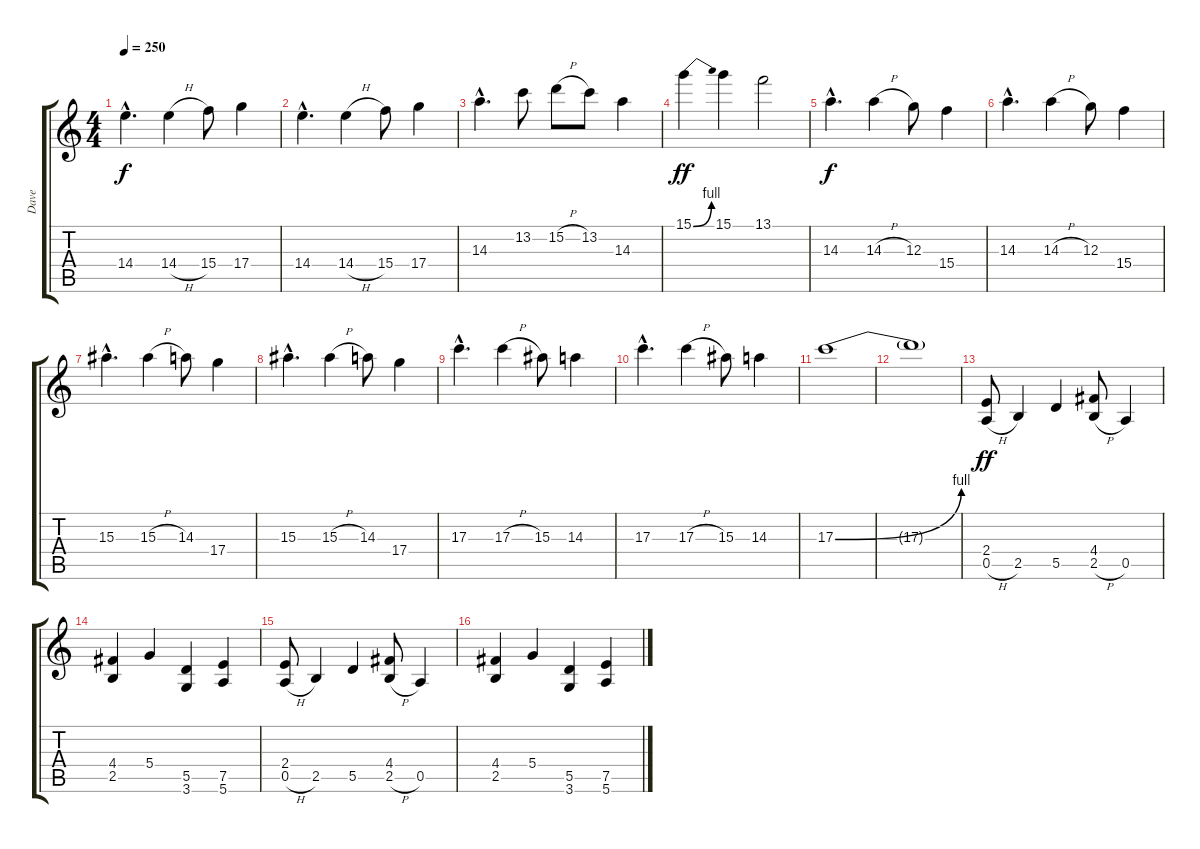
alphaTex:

\track ("Dave" "Dave") {instrument overdrivenguitar}
\staff {score tabs}
\tuning (E4 B3 G3 D3 A2 E2) {hide}
\ts (4 4)
\tempo 250
\clef g2
\ks c
14.4{hac}.4{d dy f} 14.4{h}.4 15.4.8 17.4.4 |
14.4{hac}.4{d} 14.4{h}.4 15.4.8 17.4.4 |
14.3{hac}.4{d} 13.2.8 15.2{h}.8 13.2.8 14.3.4 |
15.1{be (bend 0 0 60 4)}.4{dy ff} 15.1.4 13.1.2 |
14.3{hac}.4{d dy f} 14.3{h}.4 12.3.8 15.4.4 |
14.3{hac}.4{d} 14.3{h}.4 12.3.8 15.4.4 |
15.3{hac}.4{d} 15.3{h}.4 14.3.8 17.4.4 |
15.3{hac}.4{d} 15.3{h}.4 14.3.8 17.4.4 |
17.3{hac}.4{d} 17.3{h}.4 15.3.8 14.3.4 |
17.3{hac}.4{d} 17.3{h}.4 15.3.8 14.3.4 |
17.3{be (bend 0 0 60 4)}.1 |
17.3{t}.1 |
(2.4 0.5{h}).8{dy ff} 2.5.4 5.5.4 (4.4 2.5{h}).8 0.5.4 |
(4.4 2.5).4 5.4.4 (5.5 3.6).4 (7.5 5.6).4 |
(2.4 0.5{h}).8 2.5.4 5.5.4 (4.4 2.5{h}).8 0.5.4 |
(4.4 2.5).4 5.4.4 (5.5 3.6).4 (7.5 5.6).4
